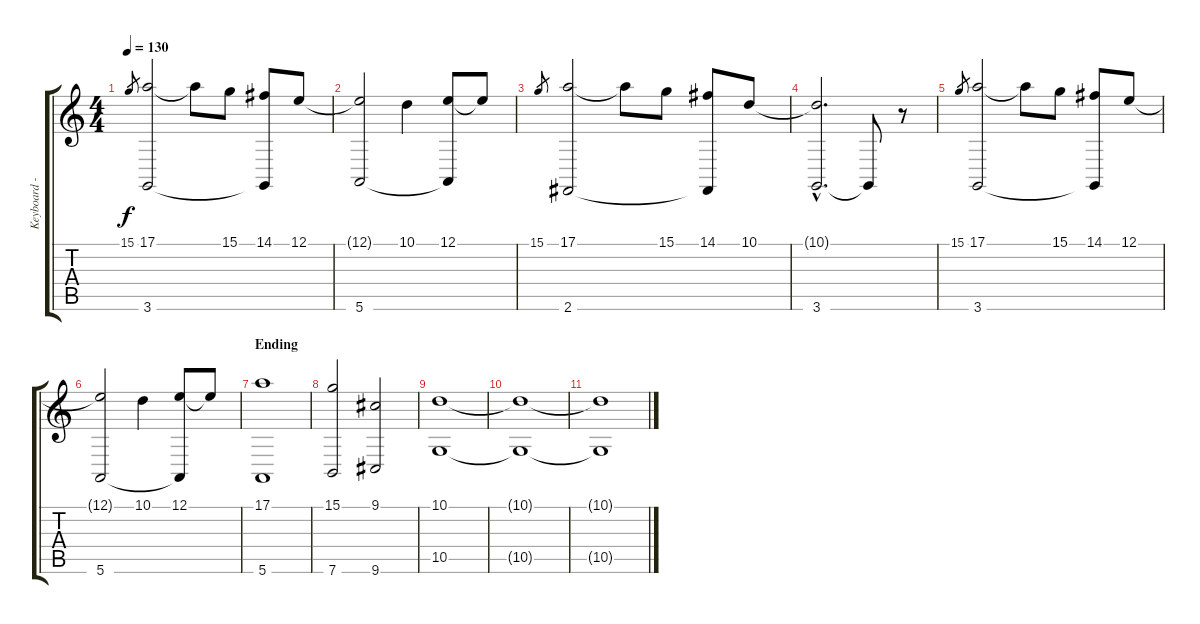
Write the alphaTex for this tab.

\track ("Keyboard - main stuff" "Keyboard -") {instrument drawbarorgan}
\staff {score tabs}
\tuning (E4 B3 G3 D3 A2 E2) {hide}
\ts (4 4)
\tempo 130
\clef g2
\ks c
15.1.8{gr dy f} (17.1 3.6).2 17.1{t}.8 15.1.8 (14.1 3.6{t}).8 12.1.8 |
(12.1{t} 5.6).2 10.1.4 (12.1 5.6{t}).8 12.1{t}.8 |
15.1.8{gr} (17.1 2.6).2 17.1{t}.8 15.1.8 (14.1 2.6{t}).8 10.1.8 |
(10.1{hac t} 3.6{hac}).2{d} 3.6{t}.8 r.8 |
15.1.8{gr} (17.1 3.6).2 17.1{t}.8 15.1.8 (14.1 3.6{t}).8 12.1.8 |
(12.1{t} 5.6).2 10.1.4 (12.1 5.6{t}).8 12.1{t}.8 |
\section ("" "Ending")
(17.1 5.6).1 |
(15.1 7.6).2 (9.1 9.6).2 |
(10.1 10.5).1 |
(10.1{t} 10.5{t}).1 |
(10.1{t} 10.5{t}).1
